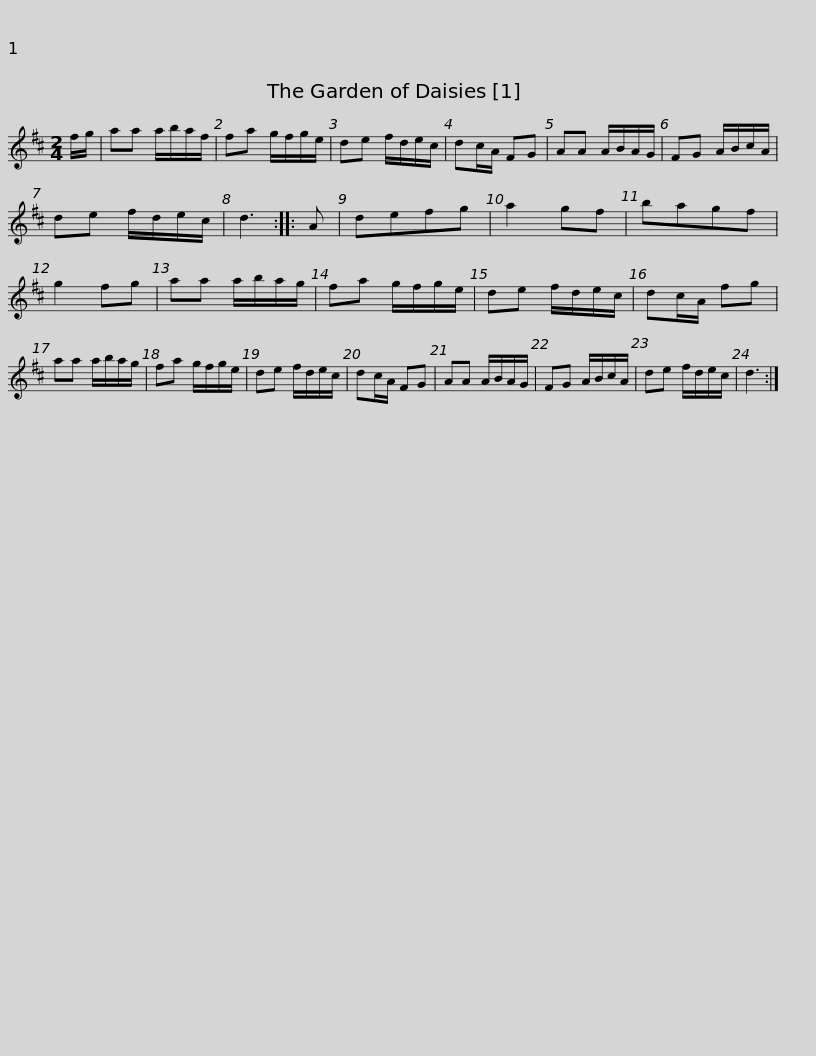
X:1
L:1/8
M:2/4
I:linebreak $
K:D
V:1 treble
V:1
 f/g/ | aa a/b/a/f/ | fa g/f/g/e/ | de f/d/e/c/ | dc/A/ FG | %5
 AA A/B/A/G/ | FG A/B/c/A/ | de f/d/e/c/ |$ d3 :: A | %10
 defg | a2 gf | bagf | g2 fg | aa a/b/a/g/ | %15
 fa g/f/g/e/ | de f/d/e/c/ | dc/A/ fg |$ aa a/b/a/g/ | fa g/f/g/e/ | %20
 de f/d/e/c/ | dc/A/ FG | AA A/B/A/G/ | FG A/B/c/A/ | de f/d/e/c/ | %25
 d3 :| %26
